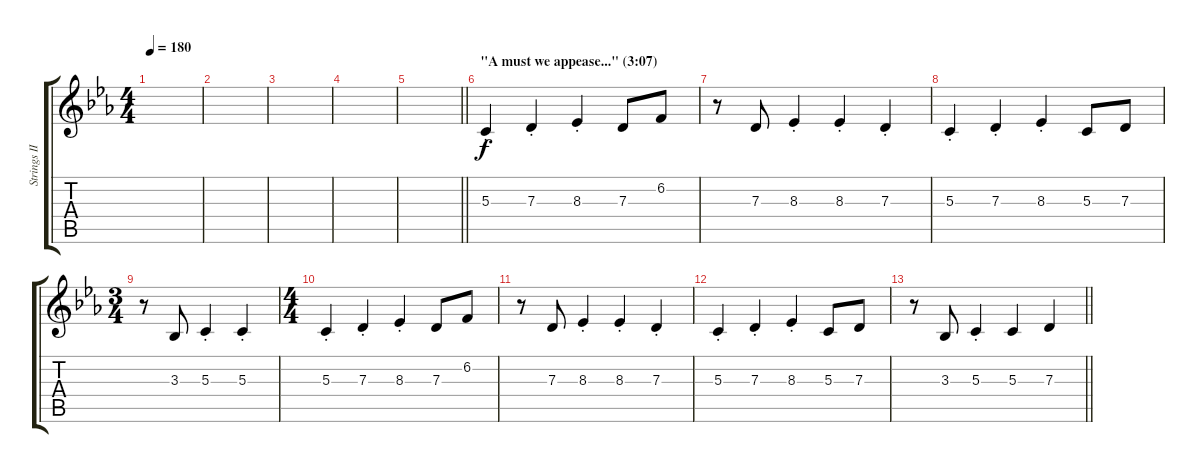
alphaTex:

\track ("Strings II" "Strings II") {instrument stringensemble1}
\staff {score tabs}
\tuning (E4 B3 G3 D3 A2 E2) {hide}
\ts (4 4)
\tempo 180
\clef g2
\ks eb
|
|
|
|
\barLineRight lightlight
|
\section ("" "\"A must we appease...\" (3:07)")
5.3{st}.4 7.3{st}.4 8.3{st}.4 7.3.8 6.2.8 |
r.8 7.3.8 8.3{st}.4 8.3{st}.4 7.3{st}.4 |
5.3{st}.4 7.3{st}.4 8.3{st}.4 5.3.8 7.3.8 |
\ts (3 4)
r.8 3.3.8 5.3{st}.4 5.3{st}.4 |
\ts (4 4)
5.3{st}.4 7.3{st}.4 8.3{st}.4 7.3.8 6.2.8 |
r.8 7.3.8 8.3{st}.4 8.3{st}.4 7.3{st}.4 |
5.3{st}.4 7.3{st}.4 8.3{st}.4 5.3.8 7.3.8 |
\barLineRight lightlight
r.8 3.3.8 5.3{st}.4 5.3.4 7.3.4
